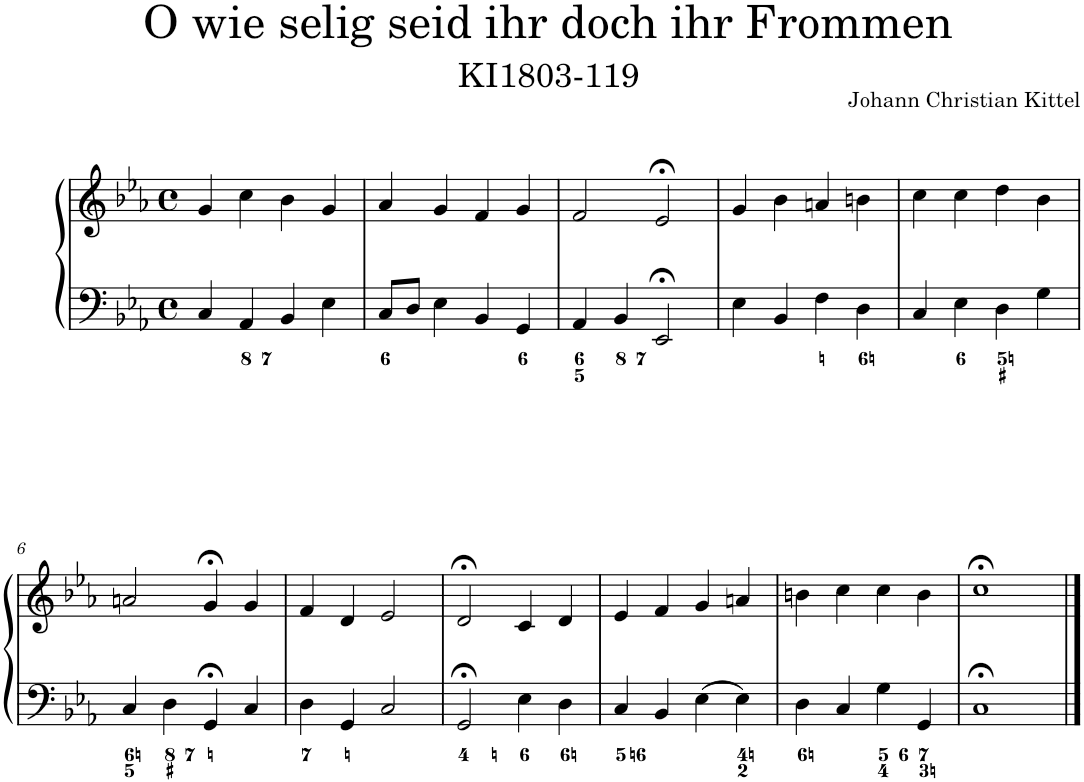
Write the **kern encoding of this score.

**kern	**kern
*part1	*part1
*staff2	*staff1
*I"Piano	*
*I'Pno.	*
*clefF4	*clefG2
*k[b-e-a-]	*k[b-e-a-]
*M4/4	*M4/4
*met(c)	*met(c)
=1	=1
4C/	4g/
4AA-/	4cc\
4BB-/	4b-\
4E-\	4g/
=2	=2
8C/L	4a-/
8D/J	.
4E-\	4g/
4BB-/	4f/
4GG/	4g/
=3	=3
4AA-/	2f/
4BB-/	.
2EE-;</	2e-;</
=4	=4
4E-\	4g/
4BB-/	4b-\
4F\	4an/
4D\	4bn\
=5	=5
4C/	4cc\
4E-\	4cc\
4D\	4dd\
4G\	4b-\
!!LO:LB:g=z
=6	=6
4C/	2an/
4D\	.
4GG;</	4g;</
4C/	4g/
=7	=7
4D\	4f/
4GG/	4d/
2C/	2e-/
=8	=8
2GG;</	2d;</
4E-\	4c/
4D\	4d/
=9	=9
4C/	4e-/
4BB-/	4f/
4E-\	4g/
4E-\	4an/
=10	=10
4D\	4bn\
4C/	4cc\
4G\	4cc\
4GG/	4b\
=11	=11
1C;<	1cc;<
==	==
*-	*-
